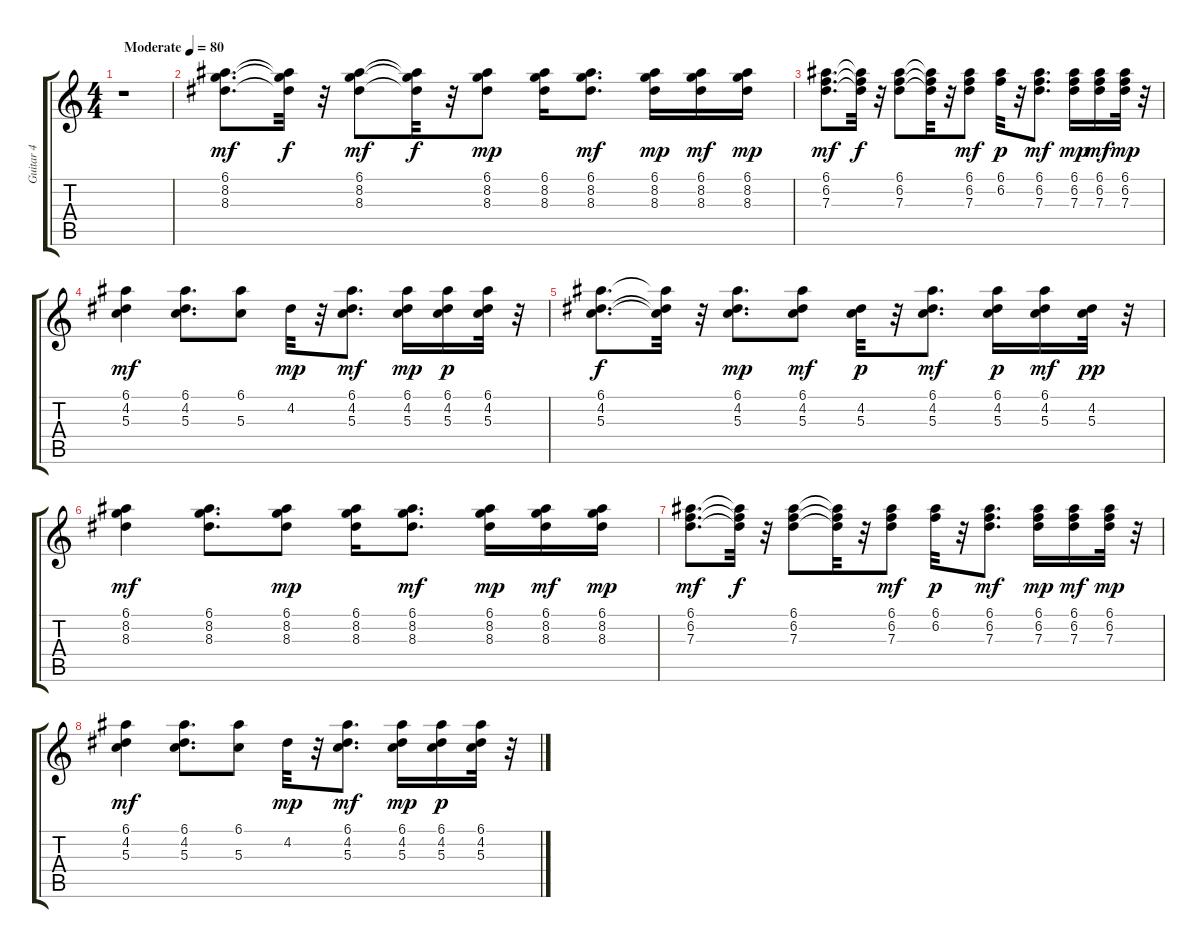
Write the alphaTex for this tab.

\track ("Guitar 4" "Guitar 4") {instrument electricguitarclean}
\staff {score tabs}
\tuning (E4 B3 G3 D3 A2 E2) {hide}
\ts (4 4)
\tempo (80 "Moderate")
\clef g2
\ks c
r.1{dy mf instrument electricguitarclean} |
(6.1 8.2 8.3).8{d} (6.1{t} 8.2{t} 8.3{t}).32{dy f} r.32 (6.1 8.2 8.3).8{dy mf} (6.1{t} 8.2{t} 8.3{t}).32{dy f} r.32 (6.1 8.2 8.3).8{dy mp} (6.1 8.2 8.3).16 (6.1 8.2 8.3).8{d dy mf} (6.1 8.2 8.3).16{dy mp} (6.1 8.2 8.3).16{dy mf} (6.1 8.2 8.3).16{dy mp} |
(6.1 6.2 7.3).8{d dy mf} (6.1{t} 6.2{t} 7.3{t}).32{dy f} r.32 (6.1 6.2 7.3).8 (6.1{t} 6.2{t} 7.3{t}).32 r.32 (6.1 6.2 7.3).8{dy mf} (6.1 6.2).32{dy p} r.32 (6.1 6.2 7.3).8{d dy mf} (6.1 6.2 7.3).16{dy mp} (6.1 6.2 7.3).16{dy mf} (6.1 6.2 7.3).32{dy mp} r.32 |
(6.1 4.2 5.3).4{dy mf} (6.1 4.2 5.3).8{d} (6.1 5.3).8 4.2.32{dy mp} r.32 (6.1 4.2 5.3).8{d dy mf} (6.1 4.2 5.3).16{dy mp} (6.1 4.2 5.3).16{dy p} (6.1 4.2 5.3).32 r.32 |
(6.1 4.2 5.3).8{d dy f} (6.1{t} 4.2{t} 5.3{t}).32 r.32 (6.1 4.2 5.3).8{d dy mp} (6.1 4.2 5.3).8{dy mf} (4.2 5.3).32{dy p} r.32 (6.1 4.2 5.3).8{d dy mf} (6.1 4.2 5.3).16{dy p} (6.1 4.2 5.3).16{dy mf} (4.2 5.3).32{dy pp} r.32 |
(6.1 8.2 8.3).4{dy mf} (6.1 8.2 8.3).8{d} (6.1 8.2 8.3).8{dy mp} (6.1 8.2 8.3).16 (6.1 8.2 8.3).8{d dy mf} (6.1 8.2 8.3).16{dy mp} (6.1 8.2 8.3).16{dy mf} (6.1 8.2 8.3).16{dy mp} |
(6.1 6.2 7.3).8{d dy mf} (6.1{t} 6.2{t} 7.3{t}).32{dy f} r.32 (6.1 6.2 7.3).8 (6.1{t} 6.2{t} 7.3{t}).32 r.32 (6.1 6.2 7.3).8{dy mf} (6.1 6.2).32{dy p} r.32 (6.1 6.2 7.3).8{d dy mf} (6.1 6.2 7.3).16{dy mp} (6.1 6.2 7.3).16{dy mf} (6.1 6.2 7.3).32{dy mp} r.32 |
(6.1 4.2 5.3).4{dy mf} (6.1 4.2 5.3).8{d} (6.1 5.3).8 4.2.32{dy mp} r.32 (6.1 4.2 5.3).8{d dy mf} (6.1 4.2 5.3).16{dy mp} (6.1 4.2 5.3).16{dy p} (6.1 4.2 5.3).32 r.32
